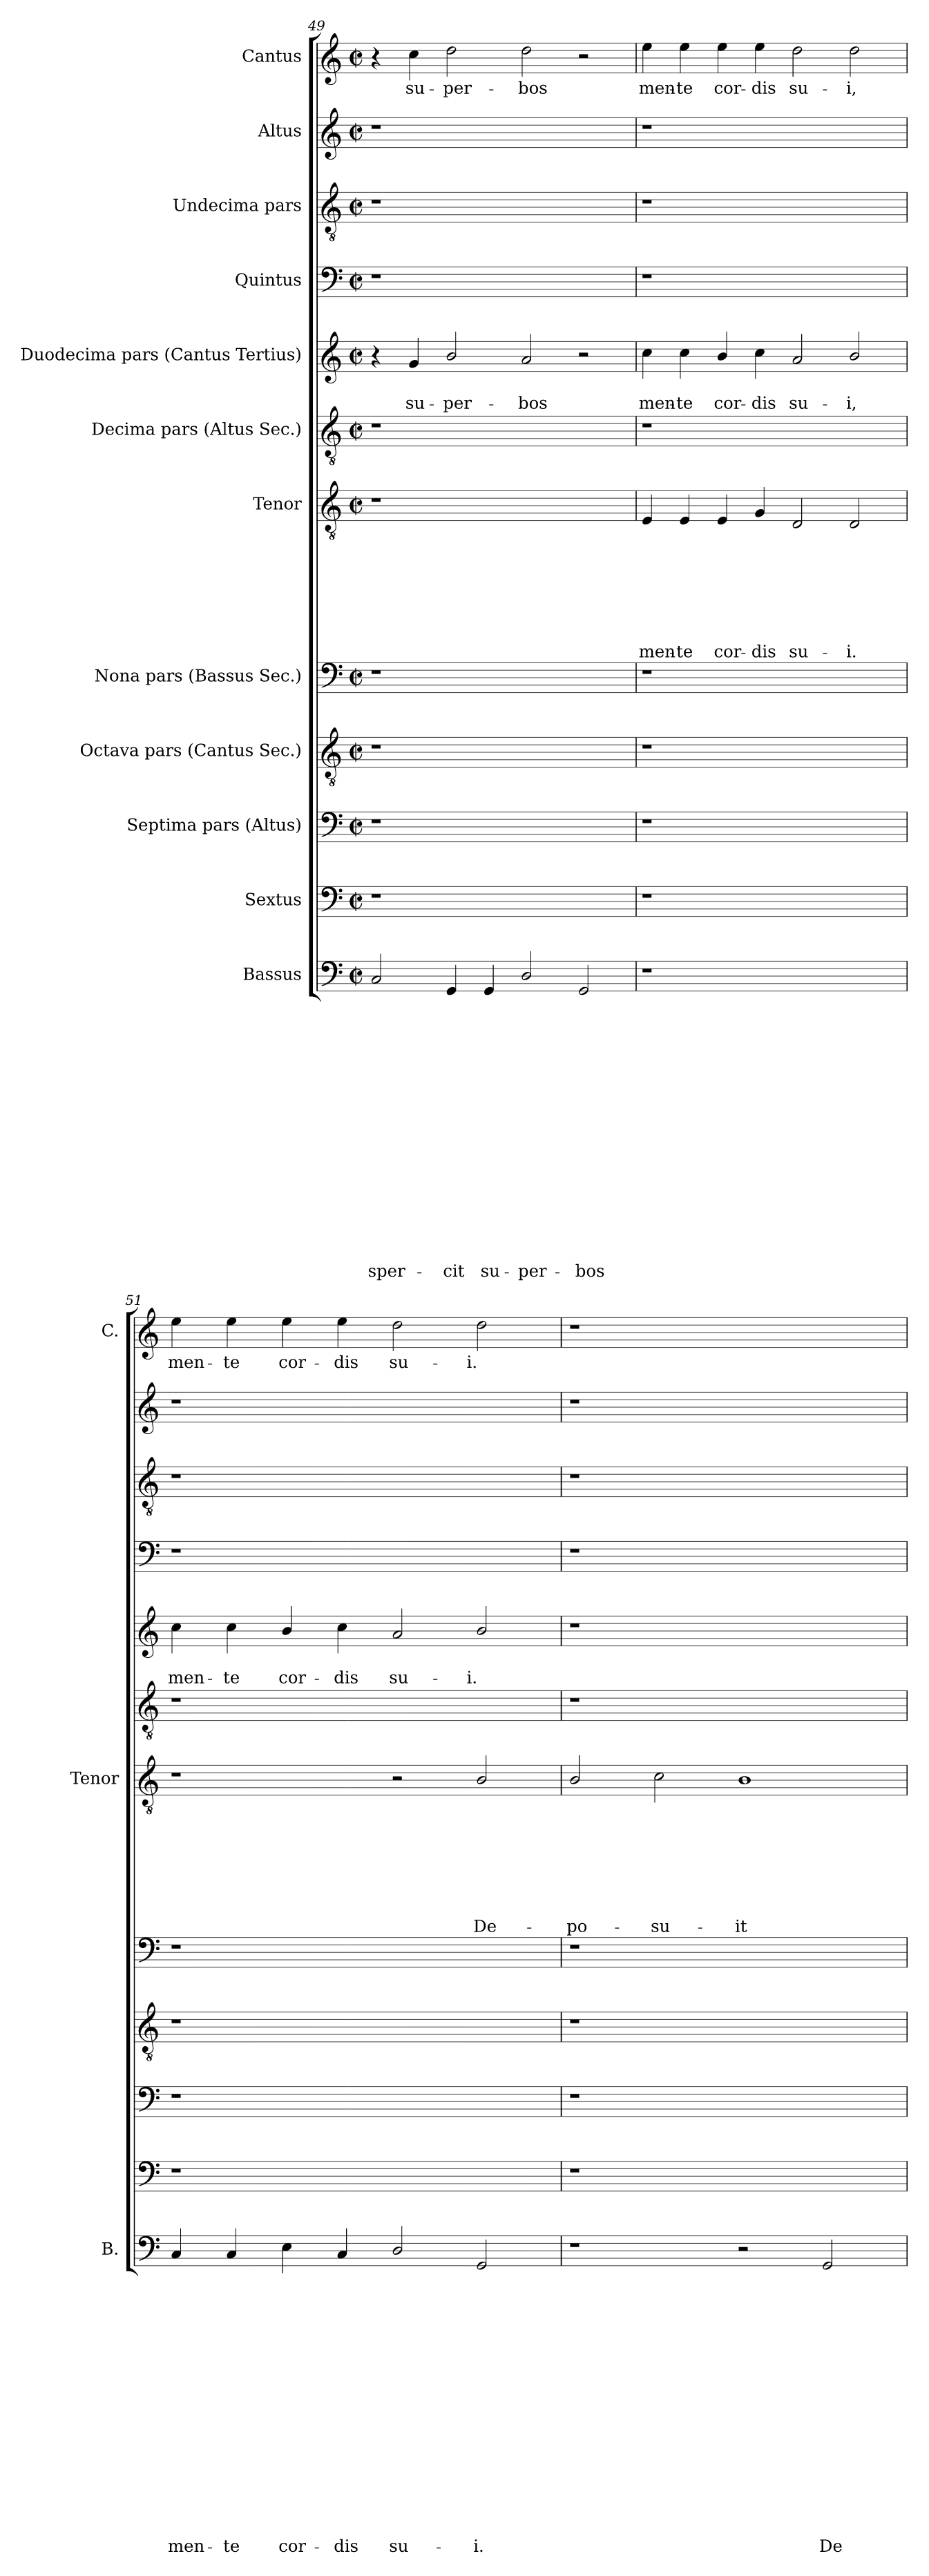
**kern	**text	**text	**text	**text	**text	**text	**text	**text	**text	**text	**text	**text	**text	**text	**text	**text	**text	**kern	**kern	**kern	**kern	**kern	**text	**text	**text	**text	**text	**text	**text	**text	**kern	**kern	**text	**text	**kern	**kern	**kern	**kern	**text
*part12	*part12	*part12	*part12	*part12	*part12	*part12	*part12	*part12	*part12	*part12	*part12	*part12	*part12	*part12	*part12	*part12	*part12	*part11	*part10	*part9	*part8	*part7	*part7	*part7	*part7	*part7	*part7	*part7	*part7	*part7	*part6	*part5	*part5	*part5	*part4	*part3	*part2	*part1	*part1
*staff12	*staff12	*staff12	*staff12	*staff12	*staff12	*staff12	*staff12	*staff12	*staff12	*staff12	*staff12	*staff12	*staff12	*staff12	*staff12	*staff12	*staff12	*staff11	*staff10	*staff9	*staff8	*staff7	*staff7	*staff7	*staff7	*staff7	*staff7	*staff7	*staff7	*staff7	*staff6	*staff5	*staff5	*staff5	*staff4	*staff3	*staff2	*staff1	*staff1
*I"Bassus	*	*	*	*	*	*	*	*	*	*	*	*	*	*	*	*	*	*I"Sextus	*I"Septima pars (Altus)	*I"Octava pars (Cantus Sec.)	*I"Nona pars (Bassus Sec.)	*I"Tenor	*	*	*	*	*	*	*	*	*I"Decima pars (Altus Sec.)	*I"Duodecima pars (Cantus Tertius)	*	*	*I"Quintus	*I"Undecima pars	*I"Altus	*I"Cantus	*
*I'B.	*	*	*	*	*	*	*	*	*	*	*	*	*	*	*	*	*	*	*	*	*	*I'Tenor	*	*	*	*	*	*	*	*	*	*	*	*	*	*	*	*I'C.	*
*clefF4	*	*	*	*	*	*	*	*	*	*	*	*	*	*	*	*	*	*clefF4	*clefF4	*clefGv2	*clefF4	*clefGv2	*	*	*	*	*	*	*	*	*clefGv2	*clefG2	*	*	*clefF4	*clefGv2	*clefG2	*clefG2	*
*k[]	*	*	*	*	*	*	*	*	*	*	*	*	*	*	*	*	*	*k[]	*k[]	*k[]	*k[]	*k[]	*	*	*	*	*	*	*	*	*k[]	*k[]	*	*	*k[]	*k[]	*k[]	*k[]	*
*C:	*	*	*	*	*	*	*	*	*	*	*	*	*	*	*	*	*	*C:	*C:	*C:	*C:	*C:	*	*	*	*	*	*	*	*	*C:	*C:	*	*	*C:	*C:	*C:	*C:	*
*M2/2	*	*	*	*	*	*	*	*	*	*	*	*	*	*	*	*	*	*M2/2	*M2/2	*M2/2	*M2/2	*M2/2	*	*	*	*	*	*	*	*	*M2/2	*M2/2	*	*	*M2/2	*M2/2	*M2/2	*M2/2	*
*met(c|)	*	*	*	*	*	*	*	*	*	*	*	*	*	*	*	*	*	*met(c|)	*met(c|)	*met(c|)	*met(c|)	*met(c|)	*	*	*	*	*	*	*	*	*met(c|)	*met(c|)	*	*	*met(c|)	*met(c|)	*met(c|)	*met(c|)	*
=49	=49	=49	=49	=49	=49	=49	=49	=49	=49	=49	=49	=49	=49	=49	=49	=49	=49	=49	=49	=49	=49	=49	=49	=49	=49	=49	=49	=49	=49	=49	=49	=49	=49	=49	=49	=49	=49	=49	=49
!	!	!	!	!	!	!	!	!	!	!	!	!	!	!	!	!	!LO:LY:b	!	!	!	!	!LO:N:vis=1	!	!	!	!	!	!	!	!	!	!	!	!	!	!	!	!	!
2C/	.	.	.	.	.	.	.	.	.	.	.	.	.	.	.	.	-sper-	1r	1r	1r	1r	1r	.	.	.	.	.	.	.	.	1r	4r	.	.	1r	1r	1r	4r	.
!	!	!	!	!	!	!	!	!	!	!	!	!	!	!	!	!	!	!	!	!	!	!	!	!	!	!	!	!	!	!	!	!	!	!LO:LY:b	!	!	!	!	!LO:LY:b
.	.	.	.	.	.	.	.	.	.	.	.	.	.	.	.	.	.	.	.	.	.	.	.	.	.	.	.	.	.	.	.	4g/	.	su-	.	.	.	4cc\	su-
!	!	!	!	!	!	!	!	!	!	!	!	!	!	!	!	!	!LO:LY:b	!	!	!	!	!	!	!	!	!	!	!	!	!	!	!	!	!LO:LY:b:rj	!	!	!	!	!LO:LY:b:rj
4GG/	.	.	.	.	.	.	.	.	.	.	.	.	.	.	.	.	-cit	.	.	.	.	.	.	.	.	.	.	.	.	.	.	2b/	.	-per-	.	.	.	2dd\	-per-
!	!	!	!	!	!	!	!	!	!	!	!	!	!	!	!	!	!LO:LY:b	!	!	!	!	!	!	!	!	!	!	!	!	!	!	!	!	!	!	!	!	!	!
4GG/	.	.	.	.	.	.	.	.	.	.	.	.	.	.	.	.	su-	.	.	.	.	.	.	.	.	.	.	.	.	.	.	.	.	.	.	.	.	.	.
!	!	!	!	!	!	!	!	!	!	!	!	!	!	!	!	!	!LO:LY:b:rj	!	!	!	!	!	!	!	!	!	!	!	!	!	!	!	!	!LO:LY:b	!	!	!	!	!LO:LY:b
2D/	.	.	.	.	.	.	.	.	.	.	.	.	.	.	.	.	-per-	1ryy	1ryy	1ryy	1ryy	1ryy	.	.	.	.	.	.	.	.	1ryy	2a/	.	-bos	1ryy	1ryy	1ryy	2dd\	-bos
!	!	!	!	!	!	!	!	!	!	!	!	!	!	!	!	!	!LO:LY:b	!	!	!	!	!	!	!	!	!	!	!	!	!	!	!	!	!	!	!	!	!	!
2GG/	.	.	.	.	.	.	.	.	.	.	.	.	.	.	.	.	-bos	.	.	.	.	.	.	.	.	.	.	.	.	.	.	2r	.	.	.	.	.	2r	.
=50	=50	=50	=50	=50	=50	=50	=50	=50	=50	=50	=50	=50	=50	=50	=50	=50	=50	=50	=50	=50	=50	=50	=50	=50	=50	=50	=50	=50	=50	=50	=50	=50	=50	=50	=50	=50	=50	=50	=50
!LO:N:vis=1	!	!	!	!	!	!	!	!	!	!	!	!	!	!	!	!	!	!	!	!	!	!	!	!	!	!	!	!	!	!LO:LY:b	!	!	!	!LO:LY:b	!	!	!	!	!LO:LY:b
1r	.	.	.	.	.	.	.	.	.	.	.	.	.	.	.	.	.	1r	1r	1r	1r	4E/	.	.	.	.	.	.	.	men-	1r	4cc\	.	men-	1r	1r	1r	4ee\	men-
!	!	!	!	!	!	!	!	!	!	!	!	!	!	!	!	!	!	!	!	!	!	!	!	!	!	!	!	!	!	!LO:LY:b:rj	!	!	!	!LO:LY:b:rj	!	!	!	!	!LO:LY:b:rj
.	.	.	.	.	.	.	.	.	.	.	.	.	.	.	.	.	.	.	.	.	.	4E/	.	.	.	.	.	.	.	-te	.	4cc\	.	-te	.	.	.	4ee\	-te
!	!	!	!	!	!	!	!	!	!	!	!	!	!	!	!	!	!	!	!	!	!	!	!	!	!	!	!	!	!	!LO:LY:b	!	!	!	!LO:LY:b	!	!	!	!	!LO:LY:b
.	.	.	.	.	.	.	.	.	.	.	.	.	.	.	.	.	.	.	.	.	.	4E/	.	.	.	.	.	.	.	cor-	.	4b/	.	cor-	.	.	.	4ee\	cor-
!	!	!	!	!	!	!	!	!	!	!	!	!	!	!	!	!	!	!	!	!	!	!	!	!	!	!	!	!	!	!LO:LY:b:rj	!	!	!	!LO:LY:b:rj	!	!	!	!	!LO:LY:b:rj
.	.	.	.	.	.	.	.	.	.	.	.	.	.	.	.	.	.	.	.	.	.	4G/	.	.	.	.	.	.	.	-dis	.	4cc\	.	-dis	.	.	.	4ee\	-dis
!	!	!	!	!	!	!	!	!	!	!	!	!	!	!	!	!	!	!	!	!	!	!	!	!	!	!	!	!	!	!LO:LY:b	!	!	!	!LO:LY:b	!	!	!	!	!LO:LY:b
1ryy	.	.	.	.	.	.	.	.	.	.	.	.	.	.	.	.	.	1ryy	1ryy	1ryy	1ryy	2D/	.	.	.	.	.	.	.	su-	1ryy	2a/	.	su-	1ryy	1ryy	1ryy	2dd\	su-
!	!	!	!	!	!	!	!	!	!	!	!	!	!	!	!	!	!	!	!	!	!	!	!	!	!	!	!	!	!	!LO:LY:b	!	!	!	!LO:LY:b	!	!	!	!	!LO:LY:b
.	.	.	.	.	.	.	.	.	.	.	.	.	.	.	.	.	.	.	.	.	.	2D/	.	.	.	.	.	.	.	-i.	.	2b/	.	-i,	.	.	.	2dd\	-i,
!!LO:PB:g=z
=51	=51	=51	=51	=51	=51	=51	=51	=51	=51	=51	=51	=51	=51	=51	=51	=51	=51	=51	=51	=51	=51	=51	=51	=51	=51	=51	=51	=51	=51	=51	=51	=51	=51	=51	=51	=51	=51	=51	=51
!	!	!	!	!	!	!	!	!	!	!	!	!	!	!	!	!	!LO:LY:b	!	!	!	!	!	!	!	!	!	!	!	!	!	!	!	!	!LO:LY:b	!	!	!	!	!LO:LY:b
4C/	.	.	.	.	.	.	.	.	.	.	.	.	.	.	.	.	men-	1r	1r	1r	1r	1r	.	.	.	.	.	.	.	.	1r	4cc\	.	men-	1r	1r	1r	4ee\	men-
!	!	!	!	!	!	!	!	!	!	!	!	!	!	!	!	!	!LO:LY:b:rj	!	!	!	!	!	!	!	!	!	!	!	!	!	!	!	!	!LO:LY:b:rj	!	!	!	!	!LO:LY:b:rj
4C/	.	.	.	.	.	.	.	.	.	.	.	.	.	.	.	.	-te	.	.	.	.	.	.	.	.	.	.	.	.	.	.	4cc\	.	-te	.	.	.	4ee\	-te
!	!	!	!	!	!	!	!	!	!	!	!	!	!	!	!	!	!LO:LY:b	!	!	!	!	!	!	!	!	!	!	!	!	!	!	!	!	!LO:LY:b	!	!	!	!	!LO:LY:b
4E\	.	.	.	.	.	.	.	.	.	.	.	.	.	.	.	.	cor-	.	.	.	.	.	.	.	.	.	.	.	.	.	.	4b/	.	cor-	.	.	.	4ee\	cor-
!	!	!	!	!	!	!	!	!	!	!	!	!	!	!	!	!	!LO:LY:b:rj	!	!	!	!	!	!	!	!	!	!	!	!	!	!	!	!	!LO:LY:b:rj	!	!	!	!	!LO:LY:b:rj
4C/	.	.	.	.	.	.	.	.	.	.	.	.	.	.	.	.	-dis	.	.	.	.	.	.	.	.	.	.	.	.	.	.	4cc\	.	-dis	.	.	.	4ee\	-dis
!	!	!	!	!	!	!	!	!	!	!	!	!	!	!	!	!	!LO:LY:b	!	!	!	!	!	!	!	!	!	!	!	!	!	!	!	!	!LO:LY:b	!	!	!	!	!LO:LY:b
2D/	.	.	.	.	.	.	.	.	.	.	.	.	.	.	.	.	su-	1ryy	1ryy	1ryy	1ryy	2r	.	.	.	.	.	.	.	.	1ryy	2a/	.	su-	1ryy	1ryy	1ryy	2dd\	su-
!	!	!	!	!	!	!	!	!	!	!	!	!	!	!	!	!	!LO:LY:b	!	!	!	!	!	!	!	!	!	!	!	!	!LO:LY:b	!	!	!	!LO:LY:b	!	!	!	!	!LO:LY:b
2GG/	.	.	.	.	.	.	.	.	.	.	.	.	.	.	.	.	-i.	.	.	.	.	2B/	.	.	.	.	.	.	.	De-	.	2b/	.	-i.	.	.	.	2dd\	-i.
=52	=52	=52	=52	=52	=52	=52	=52	=52	=52	=52	=52	=52	=52	=52	=52	=52	=52	=52	=52	=52	=52	=52	=52	=52	=52	=52	=52	=52	=52	=52	=52	=52	=52	=52	=52	=52	=52	=52	=52
!	!	!	!	!	!	!	!	!	!	!	!	!	!	!	!	!	!	!	!	!	!	!	!	!	!	!	!	!	!	!LO:LY:b	!	!LO:N:vis=1	!	!	!	!	!	!LO:N:vis=1	!
1r	.	.	.	.	.	.	.	.	.	.	.	.	.	.	.	.	.	1r	1r	1r	1r	2B/	.	.	.	.	.	.	.	-po-	1r	1r	.	.	1r	1r	1r	1r	.
!	!	!	!	!	!	!	!	!	!	!	!	!	!	!	!	!	!	!	!	!	!	!	!	!	!	!	!	!	!	!LO:LY:b	!	!	!	!	!	!	!	!	!
.	.	.	.	.	.	.	.	.	.	.	.	.	.	.	.	.	.	.	.	.	.	2c\	.	.	.	.	.	.	.	-su-	.	.	.	.	.	.	.	.	.
!	!	!	!	!	!	!	!	!	!	!	!	!	!	!	!	!	!	!	!	!	!	!	!	!	!	!	!	!	!	!LO:LY:b	!	!	!	!	!	!	!	!	!
2r	.	.	.	.	.	.	.	.	.	.	.	.	.	.	.	.	.	1ryy	1ryy	1ryy	1ryy	1B	.	.	.	.	.	.	.	-it	1ryy	1ryy	.	.	1ryy	1ryy	1ryy	1ryy	.
!	!	!	!	!	!	!	!	!	!	!	!	!	!	!	!	!	!LO:LY:b	!	!	!	!	!	!	!	!	!	!	!	!	!	!	!	!	!	!	!	!	!	!
2GG/	.	.	.	.	.	.	.	.	.	.	.	.	.	.	.	.	De-	.	.	.	.	.	.	.	.	.	.	.	.	.	.	.	.	.	.	.	.	.	.
=	=	=	=	=	=	=	=	=	=	=	=	=	=	=	=	=	=	=	=	=	=	=	=	=	=	=	=	=	=	=	=	=	=	=	=	=	=	=	=
*-	*-	*-	*-	*-	*-	*-	*-	*-	*-	*-	*-	*-	*-	*-	*-	*-	*-	*-	*-	*-	*-	*-	*-	*-	*-	*-	*-	*-	*-	*-	*-	*-	*-	*-	*-	*-	*-	*-	*-
